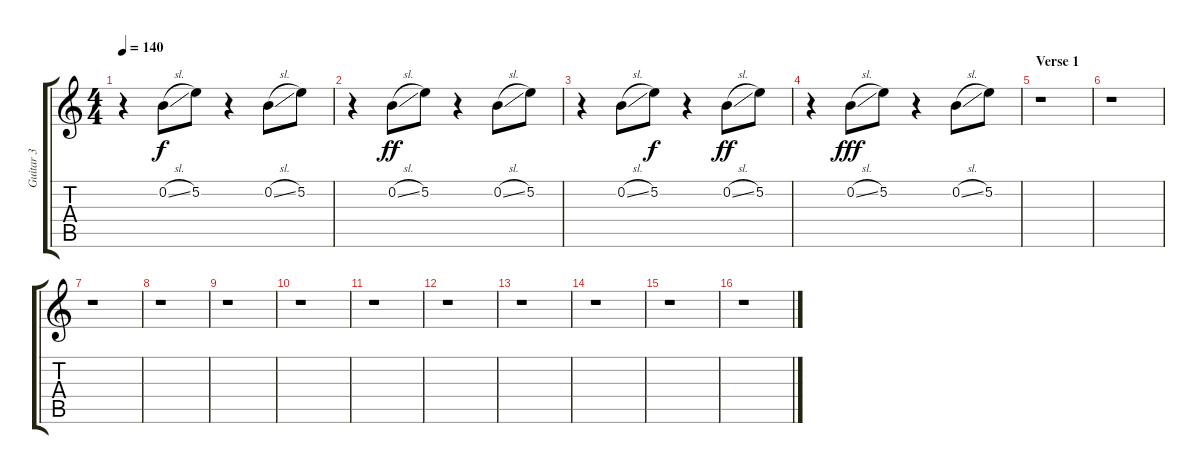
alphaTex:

\track ("Guitar 3" "Guitar 3") {instrument guitarharmonics}
\staff {score tabs}
\tuning (E4 B3 G3 D3 A2 E2) {hide}
\ts (4 4)
\tempo 140
\clef g2
\ks c
r.4{dy fff} 0.2{sl}.8{dy f} 5.2.8 r.4 0.2{sl}.8 5.2.8 |
r.4 0.2{sl}.8{dy ff} 5.2.8 r.4 0.2{sl}.8 5.2.8 |
r.4 0.2{sl}.8 5.2.8{dy f} r.4 0.2{sl}.8{dy ff} 5.2.8 |
r.4 0.2{sl}.8{dy fff} 5.2.8 r.4 0.2{sl}.8 5.2.8 |
\section ("" "Verse 1")
r.1 |
r.1 |
r.1 |
r.1 |
r.1 |
r.1 |
r.1 |
r.1 |
r.1 |
r.1 |
r.1 |
r.1
